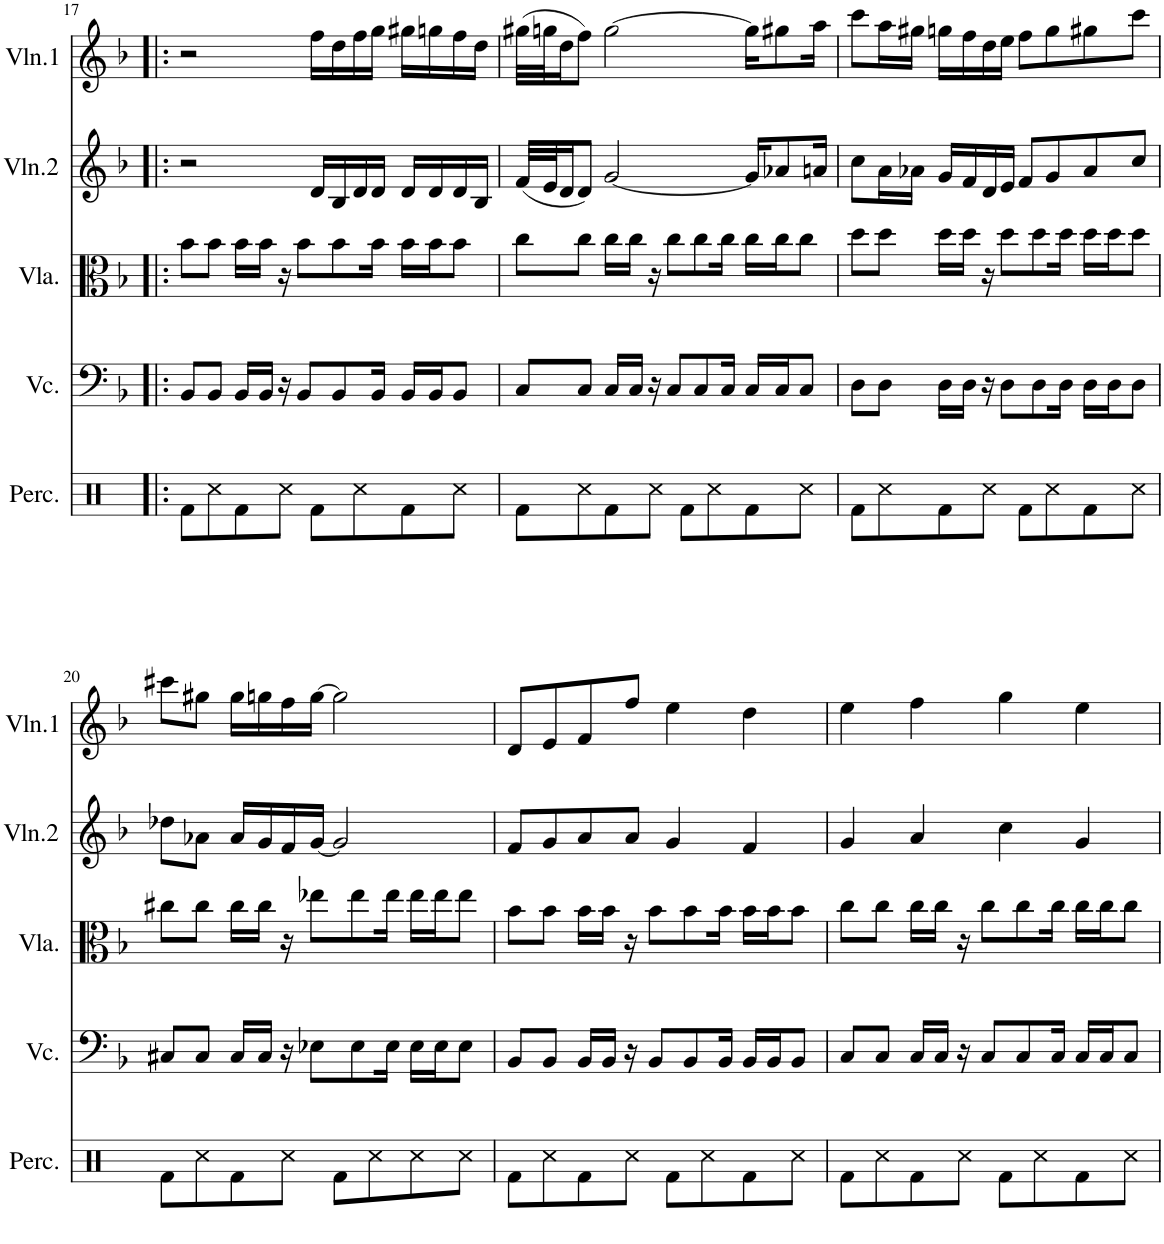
**kern	**kern	**kern	**kern	**kern
*part5	*part4	*part3	*part2	*part1
*staff5	*staff4	*staff3	*staff2	*staff1
*I"Percusión	*I"Violonchelo	*I"Viola	*I"Violín 2	*I"Violín 1
*I'Perc.	*I'Vc.	*I'Vla.	*I'Vln.2	*I'Vln.1
!!LO:PB:g=z
*clefX	*clefF4	*clefC3	*clefG2	*clefG2
*k[]	*k[b-]	*k[b-]	*k[b-]	*k[b-]
*M4/4	*M4/4	*M4/4	*M4/4	*M4/4
=17!|:	=17!|:	=17!|:	=17!|:	=17!|:
8Rf\L	8BB-/L	8b-\L	2r	2r
8Rcc\	8BB-/J	8b-\J	.	.
8Rf\	16BB-/LL	16b-\LL	.	.
.	16BB-/JJ	16b-\JJ	.	.
8Rcc\J	16r	16r	.	.
.	8BB-/L	8b-\L	.	.
8Rf\L	.	.	16d/LL	16ff\LL
.	8BB-/	8b-\	16B-/	16dd\
8Rcc\	.	.	16d/	16ff\
.	16BB-/Jk	16b-\Jk	16d/JJ	16gg\JJ
8Rf\	16BB-/LL	16b-\LL	16d/LL	16gg#X\LL
.	16BB-/J	16b-\J	16d/	16ggn\
8Rcc\J	8BB-/J	8b-\J	16d/	16ff\
.	.	.	16B-/JJ	16dd\JJ
=18	=18	=18	=18	=18
8Rf\L	8C/L	8cc\L	(32f/LLL	(32gg#X\LLL
.	.	.	32e/J	32ggn\J
.	.	.	16d/J	16dd\J
8Rcc\	8C/J	8cc\J	8d/J)	8ff\J)
8Rf\	16C/LL	16cc\LL	[2g/	[2gg\
.	16C/JJ	16cc\JJ	.	.
8Rcc\J	16r	16r	.	.
.	8C/L	8cc\L	.	.
8Rf\L	.	.	.	.
.	8C/	8cc\	.	.
8Rcc\	.	.	.	.
.	16C/Jk	16cc\Jk	.	.
8Rf\	16C/LL	16cc\LL	16g/KL]	16gg\KL]
.	16C/J	16cc\J	8a-X/	8gg#X\
8Rcc\J	8C/J	8cc\J	.	.
.	.	.	16an/Jk	16aa\Jk
=19	=19	=19	=19	=19
8Rf\L	8D\L	8dd\L	8cc\L	8ccc\L
8Rcc\	8D\J	8dd\J	16a\L	16aa\L
.	.	.	16a-X\JJ	16gg#X\JJ
8Rf\	16D\LL	16dd\LL	16g/LL	16ggn\LL
.	16D\JJ	16dd\JJ	16f/	16ff\
8Rcc\J	16r	16r	16d/	16dd\
.	8D\L	8dd\L	16e/JJ	16ee\JJ
8Rf\L	.	.	8f/L	8ff\L
.	8D\	8dd\	.	.
8Rcc\	.	.	8g/	8gg\
.	16D\Jk	16dd\Jk	.	.
8Rf\	16D\LL	16dd\LL	8a-/	8gg#X\
.	16D\J	16dd\J	.	.
8Rcc\J	8D\J	8dd\J	8cc/J	8ccc\J
!!LO:LB:g=z
=20	=20	=20	=20	=20
8Rf\L	8C#X/L	8cc#X\L	8dd-X\L	8ccc#X\L
8Rcc\	8C#/J	8cc#\J	8a-X\J	8gg#X\J
8Rf\	16C#/LL	16cc#\LL	16a-/LL	16gg#\LL
.	16C#/JJ	16cc#\JJ	16g/	16ggn\
8Rcc\J	16r	16r	16f/	16ff\
.	8E-X\L	8ee-X\L	[16g/JJ	[16gg\JJ
8Rf\L	.	.	2g/]	2gg\]
.	8E-\	8ee-\	.	.
8Rcc\	.	.	.	.
.	16E-\Jk	16ee-\Jk	.	.
8Rcc\	16E-\LL	16ee-\LL	.	.
.	16E-\J	16ee-\J	.	.
8Rcc\J	8E-\J	8ee-\J	.	.
=21	=21	=21	=21	=21
8Rf\L	8BB-/L	8b-\L	8f/L	8d/L
8Rcc\	8BB-/J	8b-\J	8g/	8e/
8Rf\	16BB-/LL	16b-\LL	8a/	8f/
.	16BB-/JJ	16b-\JJ	.	.
8Rcc\J	16r	16r	8a/J	8ff/J
.	8BB-/L	8b-\L	.	.
8Rf\L	.	.	4g/	4ee\
.	8BB-/	8b-\	.	.
8Rcc\	.	.	.	.
.	16BB-/Jk	16b-\Jk	.	.
8Rf\	16BB-/LL	16b-\LL	4f/	4dd\
.	16BB-/J	16b-\J	.	.
8Rcc\J	8BB-/J	8b-\J	.	.
=22	=22	=22	=22	=22
8Rf\L	8C/L	8cc\L	4g/	4ee\
8Rcc\	8C/J	8cc\J	.	.
8Rf\	16C/LL	16cc\LL	4a/	4ff\
.	16C/JJ	16cc\JJ	.	.
8Rcc\J	16r	16r	.	.
.	8C/L	8cc\L	.	.
8Rf\L	.	.	4cc\	4gg\
.	8C/	8cc\	.	.
8Rcc\	.	.	.	.
.	16C/Jk	16cc\Jk	.	.
8Rf\	16C/LL	16cc\LL	4g/	4ee\
.	16C/J	16cc\J	.	.
8Rcc\J	8C/J	8cc\J	.	.
=	=	=	=	=
*-	*-	*-	*-	*-
